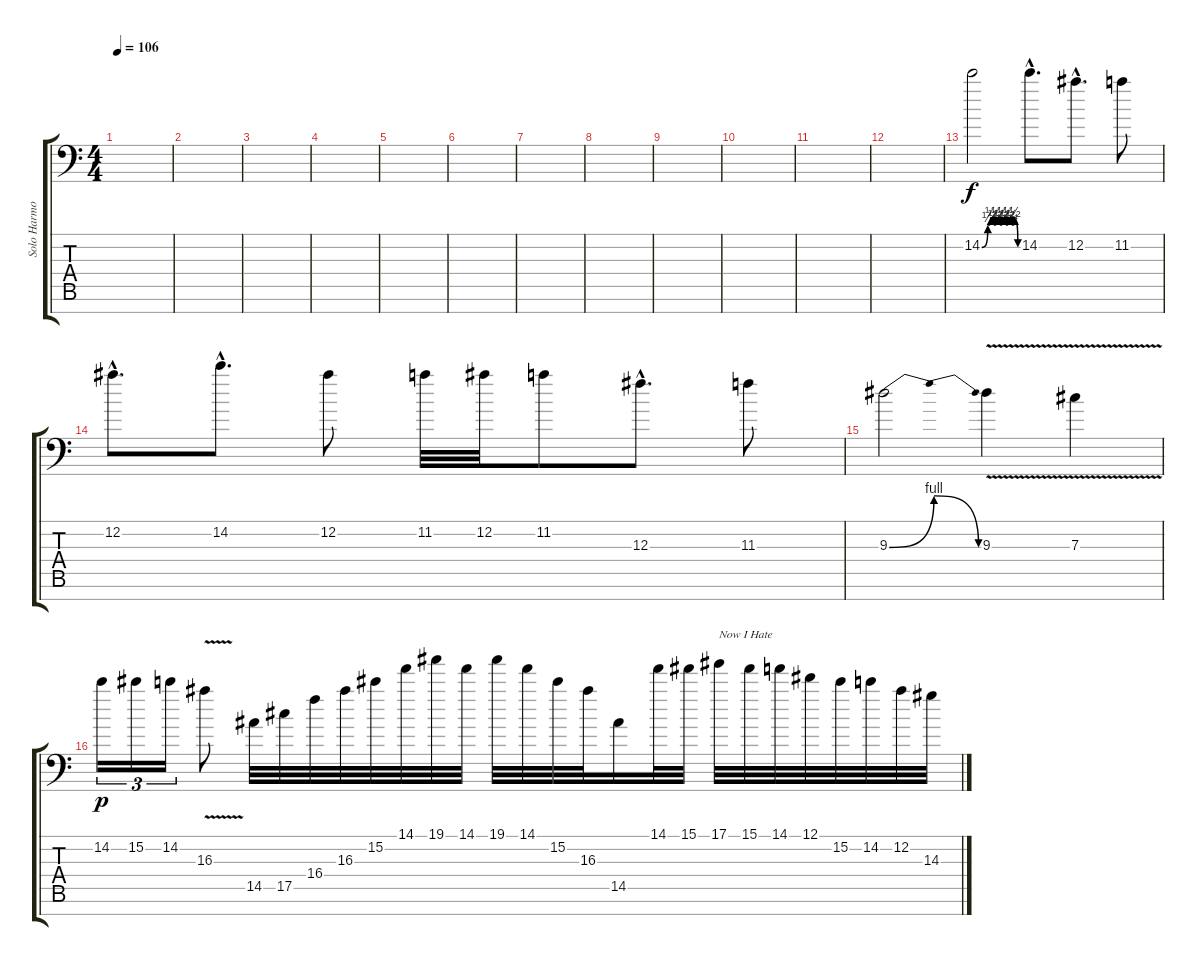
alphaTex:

\track ("Solo Harmony/Ending Bits" "Solo Harmo") {instrument distortionguitar}
\staff {score tabs}
\tuning (Eb4 Bb3 Gb3 Db3 Ab2 Eb2 Bb1) {hide}
\ts (4 4)
\tempo 106
\clef f4
\ks c
|
|
|
|
|
|
|
|
|
|
|
|
14.2{be (custom 0 0 10 1 15 2 20 1 25 2 30 1 35 2 40 1 45 2 50 1 55 2 60 0)}.2 14.2{hac}.8{d} 12.2{hac}.8{d} 11.2.8 |
12.2{hac}.8{d} 14.2{hac}.8{d} 12.2.8 11.2.32 12.2.32 11.2.8 12.3{hac}.8{d} 11.3.8 |
9.3{be (bendrelease 0 0 15 4 45 4 60 0)}.2 9.3{v}.4 7.3{v}.4 |
14.2.16{tu (3 2) dy p} 15.2.16{tu (3 2)} 14.2.16{tu (3 2)} 16.3{v}.8 14.5.32 17.5.32 16.4.32 16.3.32 15.2.32 14.1.32 19.1.32 14.1.32 19.1.32 14.1.32 15.2.32 16.3.32 14.5.16 14.1.32 15.1.32 17.1.32{txt "Now I Hate"} 15.1.32 14.1.32 12.1.32 15.2.32 14.2.32 12.2.32 14.3.32
